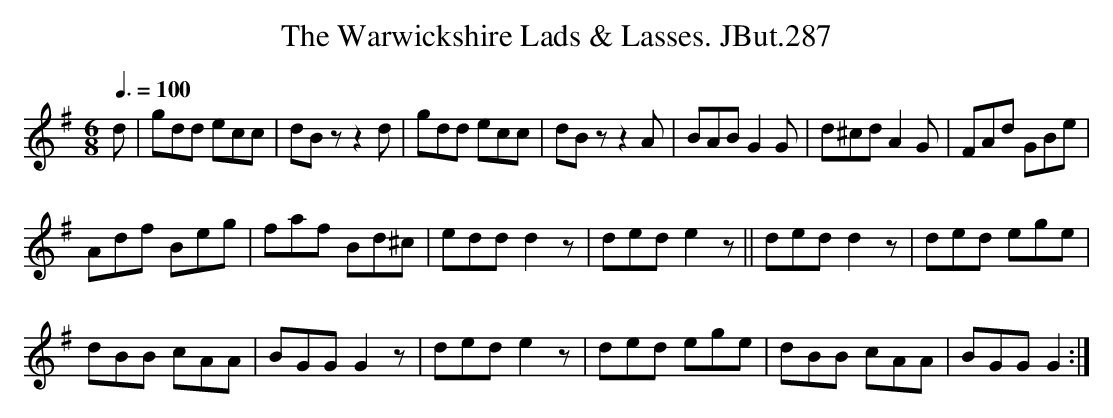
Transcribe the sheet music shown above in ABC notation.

X:1
T:Warwickshire Lads & Lasses. JBut.287, The
M:6/8
L:1/8
Q:3/8=100
K:G
d|gdd ecc|dBz z2d|gdd ecc|dBz z2A|BAB G2G|d^cd A2G|FAd GBe|
Adf Beg|faf Bd^c|edd d2z|ded e2z||ded d2z|ded ege|
dBB cAA|BGG G2z|ded e2z|ded ege|dBB cAA|BGG G2:|
